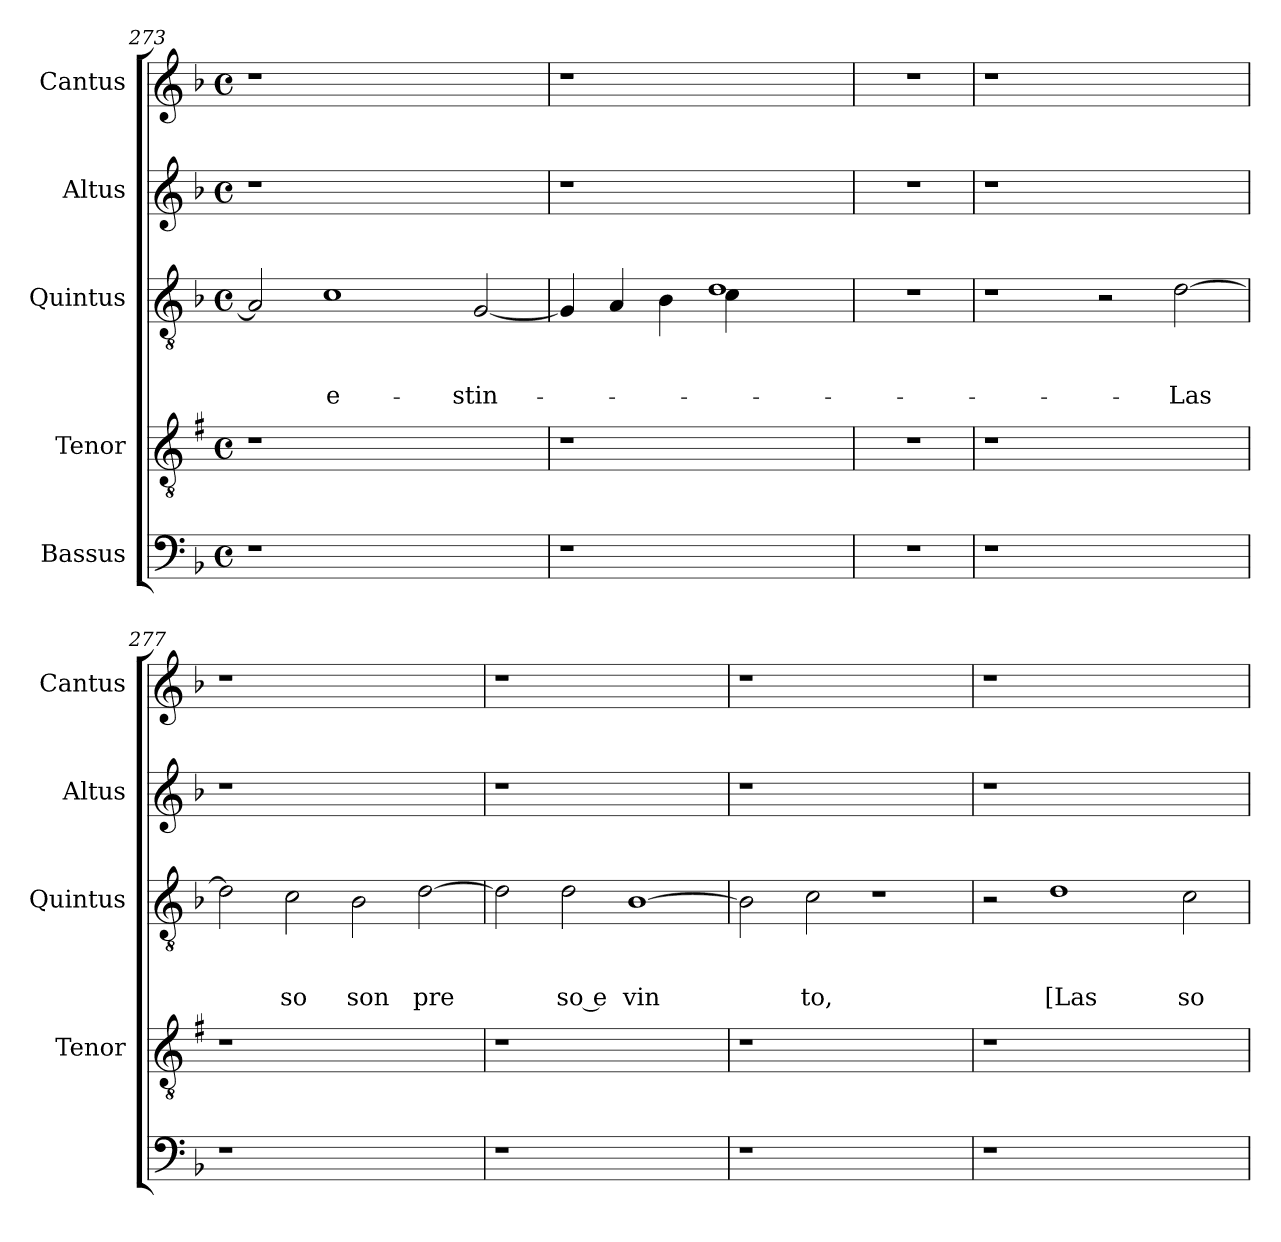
**kern	**kern	**kern	**text	**text	**text	**kern	**kern
*part5	*part4	*part3	*part3	*part3	*part3	*part2	*part1
*staff5	*staff4	*staff3	*staff3	*staff3	*staff3	*staff2	*staff1
*I"Bassus	*I"Tenor	*I"Quintus	*	*	*	*I"Altus	*I"Cantus
*	*I'Tenor	*I'Quintus	*	*	*	*I'Altus	*I'Cantus
*clefF4	*clefGv2	*clefGv2	*	*	*	*clefG2	*clefG2
*k[b-]	*k[f#]	*k[b-]	*	*	*	*k[b-]	*k[b-]
*F:	*G:	*F:	*	*	*	*F:	*F:
*M4/4	*M4/4	*M4/4	*	*	*	*M4/4	*M4/4
*met(c)	*met(c)	*met(c)	*	*	*	*met(c)	*met(c)
=273	=273	=273	=273	=273	=273	=273	=273
1r	1r	2A/]	.	.	.	1r	1r
!	!	!	!	!	!LO:LY:b	!	!
.	.	1c	.	.	e-	.	.
1ryy	1ryy	.	.	.	.	1ryy	1ryy
!	!	!	!	!	!LO:LY:b	!	!
.	.	[<2G/	.	.	-stin-	.	.
=274	=274	=274	=274	=274	=274	=274	=274
*	*	*^	*	*	*	*	*
1r	1r	4G/]	2ryy	.	.	.	1r	1r
.	.	4A/	.	.	.	.	.	.
.	.	4ryy	4B-\	.	.	.	.	.
.	.	1d	4c\	.	.	.	.	.
2.ryy	2.ryy	.	2.ryy	.	.	.	2.ryy	2.ryy
=275	=275	=275	=275	=275	=275	=275	=275	=275
!	!	!LO:TX:b:t=to,	!	!	!	!	!	!
*	*	*v	*v	*	*	*	*	*
1r	1r	1r	.	.	.	1r	1r
!!LO:LB:g=z
=276	=276	=276	=276	=276	=276	=276	=276
1r	1r	1r	.	.	.	1r	1r
1ryy	1ryy	2r	.	.	.	1ryy	1ryy
!	!	!	!	!	!LO:LY:b	!	!
.	.	[>2d\	.	.	-Las	.	.
=277	=277	=277	=277	=277	=277	=277	=277
1r	1r	2d\]	.	.	.	1r	1r
!	!	!	!	!	!LO:LY:b	!	!
.	.	2c\	.	.	so	.	.
!	!	!	!	!	!LO:LY:b	!	!
1ryy	1ryy	2B-\	.	.	son	1ryy	1ryy
!	!	!	!	!	!LO:LY:b	!	!
.	.	[>2d\	.	.	pre	.	.
=278	=278	=278	=278	=278	=278	=278	=278
1r	1r	2d\]	.	.	.	1r	1r
!	!	!	!	!	!LO:LY:b:rj	!	!
.	.	2d\	.	.	so e	.	.
!	!	!	!	!	!LO:LY:b	!	!
1ryy	1ryy	[>1B-	.	.	vin	1ryy	1ryy
=279	=279	=279	=279	=279	=279	=279	=279
1r	1r	2B-\]	.	.	.	1r	1r
!	!	!	!	!	!LO:LY:b	!	!
.	.	2c\	.	.	to,	.	.
1ryy	1ryy	1r	.	.	.	1ryy	1ryy
=280	=280	=280	=280	=280	=280	=280	=280
1r	1r	2r	.	.	.	1r	1r
!	!	!	!	!	!LO:LY:b	!	!
.	.	1d	.	.	[Las	.	.
1ryy	1ryy	.	.	.	.	1ryy	1ryy
!	!	!	!	!	!LO:LY:b	!	!
.	.	2c\	.	.	so	.	.
=	=	=	=	=	=	=	=
*-	*-	*-	*-	*-	*-	*-	*-
